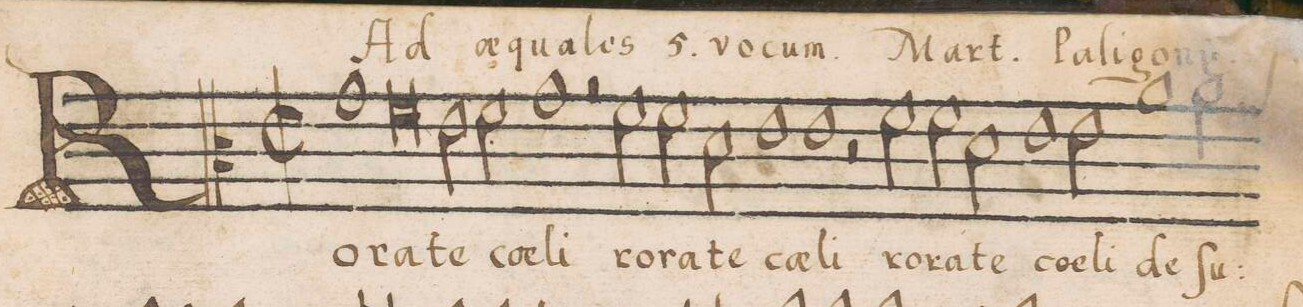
**kern	**text
*I"CANTVS	*
*clefC3	*
*k[]	*
*met(C|)	*
*M2/1	*
1g	Ro-
0f	-ra-
=2-	=2-
2e\	-te
2f\	coe-
=3-	=3-
1g	-li
2r	.
2f\	ro-
=4-	=4-
2f\	-ra-
2d\	-te-
1e	-coe-
=5-	=5-
1e	-li
2r	.
2f\	ro-
=6-	=6-
2f\	-ra-
2d\	-te
1e	coe-
=7-	=7-
2e\	-li
1a	de-
*custos:g	*
2a\	-ſu-
=8-	=8-
*-	*-
